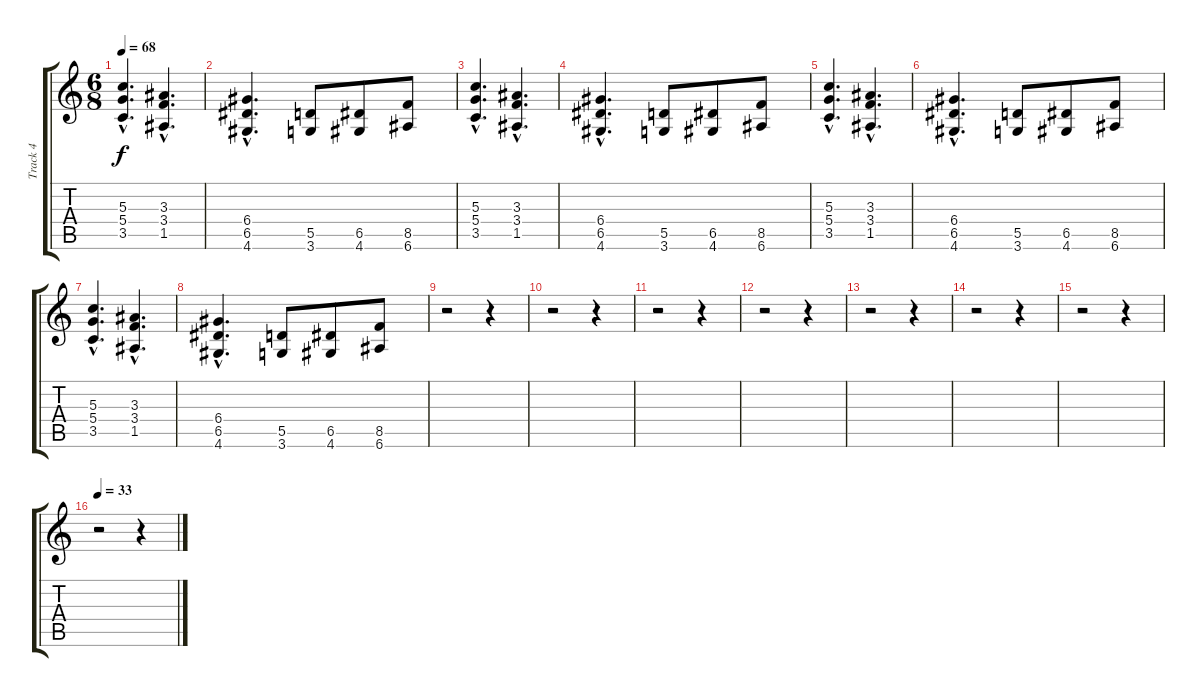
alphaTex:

\track ("Track 4" "Track 4") {instrument overdrivenguitar}
\staff {score tabs}
\tuning (E4 B3 G3 D3 A2 E2) {hide}
\ts (6 8)
\tempo 68
\clef g2
\ks c
(5.3{hac} 5.4{hac} 3.5{hac}).4{d dy f} (3.3{hac} 3.4{hac} 1.5{hac}).4{d} |
(6.4{hac} 6.5{hac} 4.6{hac}).4{d} (5.5 3.6).8 (6.5 4.6).8 (8.5 6.6).8 |
(5.3{hac} 5.4{hac} 3.5{hac}).4{d} (3.3{hac} 3.4{hac} 1.5{hac}).4{d} |
(6.4{hac} 6.5{hac} 4.6{hac}).4{d} (5.5 3.6).8 (6.5 4.6).8 (8.5 6.6).8 |
(5.3{hac} 5.4{hac} 3.5{hac}).4{d} (3.3{hac} 3.4{hac} 1.5{hac}).4{d} |
(6.4{hac} 6.5{hac} 4.6{hac}).4{d} (5.5 3.6).8 (6.5 4.6).8 (8.5 6.6).8 |
(5.3{hac} 5.4{hac} 3.5{hac}).4{d} (3.3{hac} 3.4{hac} 1.5{hac}).4{d} |
(6.4{hac} 6.5{hac} 4.6{hac}).4{d} (5.5 3.6).8 (6.5 4.6).8 (8.5 6.6).8 |
r.2 r.4 |
r.2 r.4 |
r.2 r.4 |
r.2 r.4 |
r.2 r.4 |
r.2 r.4 |
r.2 r.4 |
\tempo 33
r.2 r.4
